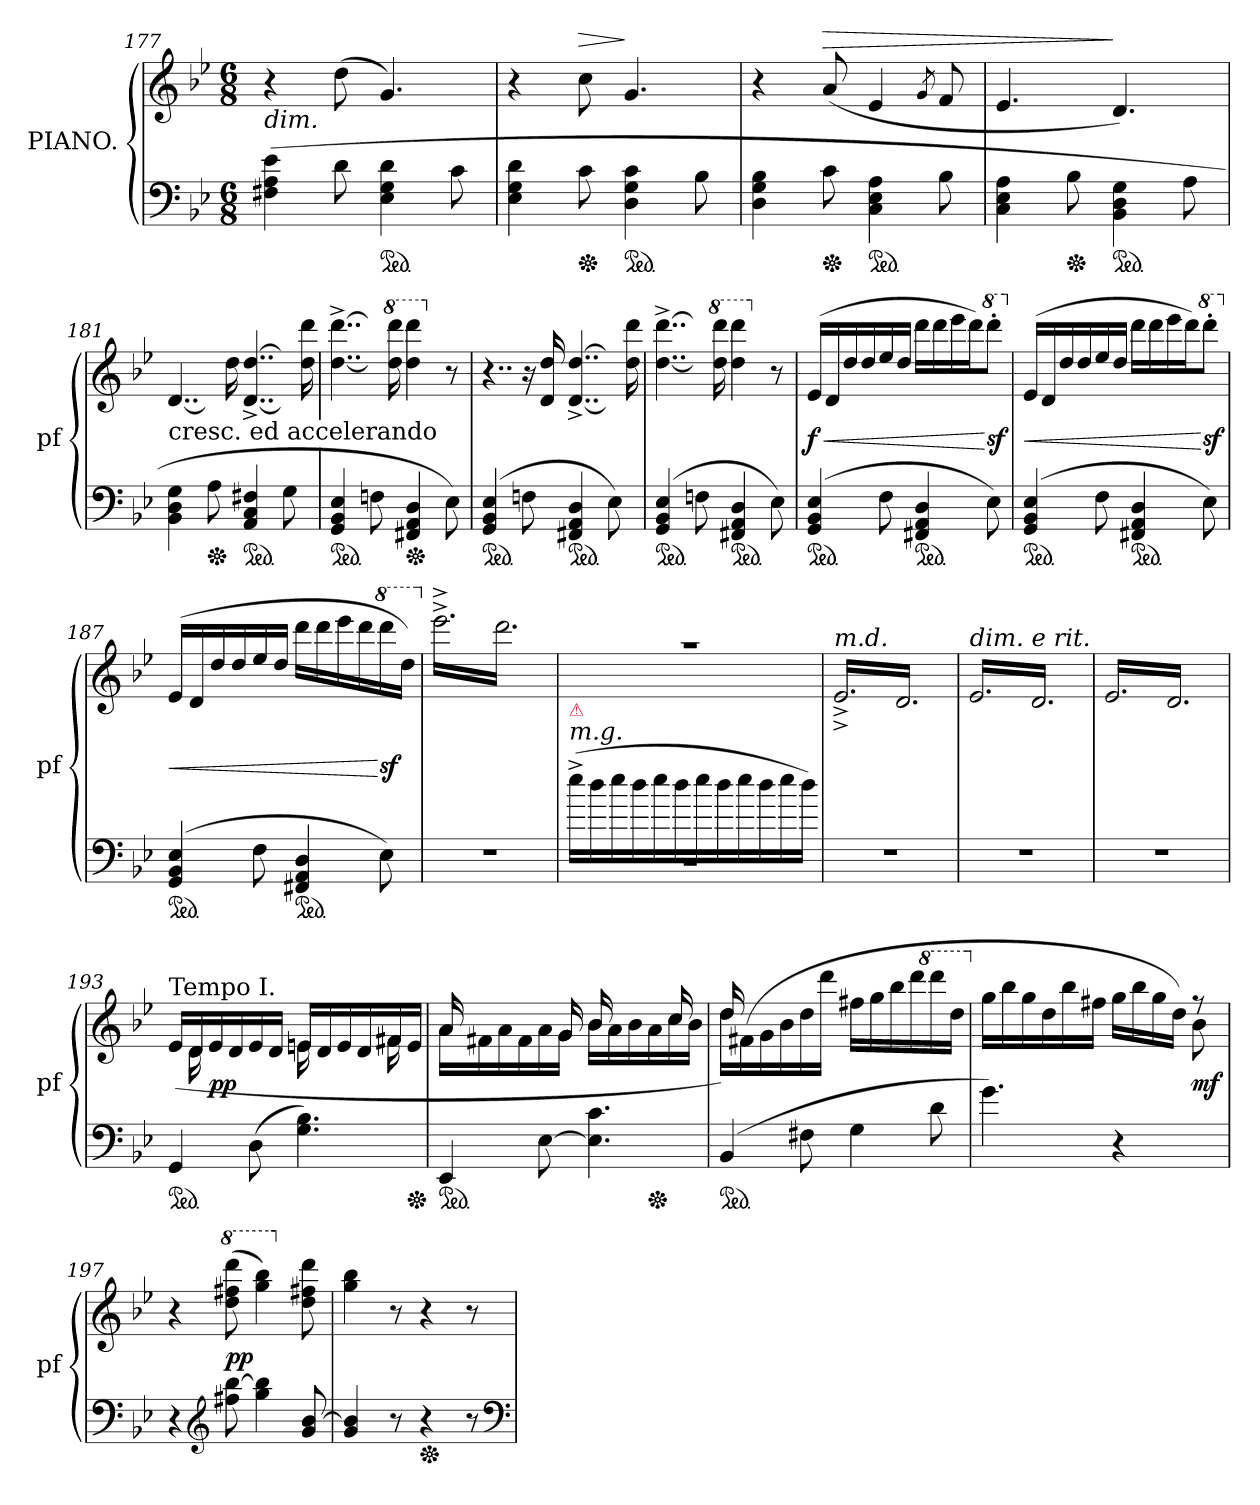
**kern	**kern	**dynam
*part1	*part1	*part1
*staff2	*staff1	*staff1/2
*I"PIANO.	*	*
*I'pf	*	*
*clefF4	*clefG2	*
*k[b-e-]	*k[b-e-]	*
*M6/8	*M6/8	*
=177	=177	=177
!	!LO:TX:c:i:t=dim.	!
(>4F#X\ 4A\ 4e-\	4r	.
8d\	(>8dd\	.
*ped	*	*
4E-\ 4G\ 4d\	4.g/)	.
8c\	.	.
=178	=178	=178
4E-\ 4G\ 4d\	4r	.
!	!	!LO:HP:a
*Xped	*	*
8c\	8cc\	>
*ped	*	*
4D\ 4G\ 4c\	4.g/	]
8B-\	.	.
=179	=179	=179
4D\ 4G\ 4B-\	4r	.
!	!	!LO:HP:a
*Xped	*	*
8c\	(<8a/	>
*ped	*	*
4C\ 4E-\ 4A\	4e-/	.
.	8qg/	.
8B-\	8f/	.
=180	=180	=180
4C\ 4E-\ 4A\	4.e-/	.
*Xped	*	*
8B-\	.	.
*ped	*	*
4BB-\ 4D\ 4G\	[y4.d/)	]
8A\	.	.
=181	=181	=181
!	!LO:TX:c:t=cresc. ed accelerando	!
!	!LO:N:vis=4..	!
4BB-\ 4D\ 4G\	4d/_	.
*Xped	*	*
8A\	16d/yy]	.
.	16dd\	.
!	!LO:N:vis=4..	!
*ped	*	*
4AA/ 4C/ 4F#X/	[4d^>/ [4dd^>/	.
8G\	16dyy]/ 16ddyy]/	.
.	16dd\ 16ddd\	.
=182	=182	=182
!	!LO:N:vis=4..	!
*ped	*	*
4GG/ 4BB-/ 4E-/	[4dd^\ [4ddd^\	.
8Fn\	16ddyy]\ 16dddyy]\	.
*	*8va	*
.	16ddd\ 16dddd\	.
*Xped	*	*
4FF#X/ 4AA/ 4D/	4ddd\ 4dddd\	.
*	*X8va	*
8E-\)	8r	.
=183	=183	=183
!	!LO:N:vis=4..	!
*ped	*	*
(>4GG/ 4BB-/ 4E-/	4r	.
8Fn\	16r	.
.	16d/ 16dd/	.
!	!LO:N:vis=4..	!
*ped	*	*
4FF#X/ 4AA/ 4D/	[4d^>/ [4dd^>/	.
8E-\)	16dyy]/ 16ddyy]/	.
.	16dd\ 16ddd\	.
=184	=184	=184
!	!LO:N:vis=4..	!
*ped	*	*
(>4GG/ 4BB-/ 4E-/	[4dd^\ [4ddd^\	.
8Fn\	16ddyy]\ 16dddyy]\	.
*	*8va	*
.	16ddd\ 16dddd\	.
*ped	*	*
4FF#X/ 4AA/ 4D/	4ddd\ 4dddd\	.
*	*X8va	*
8E-\)	8r	.
=185	=185	=185
*ped	*	*
(>4GG/ 4BB-/ 4E-/	(>16e-/LL	< f
.	16d/	.
.	16dd/	.
.	16dd/	.
8F\	16ee-/	.
.	16dd/JJ	.
*ped	*	*
4FF#X/ 4AA/ 4D/	16ddd\LL	.
.	16ddd\	.
.	16eee-\	.
.	16ddd\J)	.
*	*8va	*
8E-\)	8dddd'\J	[ sf
=186	=186	=186
*	*X8va	*
*ped	*	*
(>4GG/ 4BB-/ 4E-/	(>16e-/LL	<
.	16d/	.
.	16dd/	.
.	16dd/	.
8F\	16ee-/	.
.	16dd/JJ	.
*ped	*	*
4FF#X/ 4AA/ 4D/	16ddd\LL	.
.	16ddd\	.
.	16eee-\	.
.	16ddd\J)	.
*	*8va	*
8E-\)	8dddd'\J	[ sf
=187	=187	=187
*	*X8va	*
*ped	*	*
(>4GG/ 4BB-/ 4E-/	(>16e-/LL	<
.	16d/	.
.	16dd/	.
.	16dd/	.
8F\	16ee-/	.
.	16dd/JJ	.
*ped	*	*
4FF#X/ 4AA/ 4D/	16ddd\LL	.
.	16ddd\	.
.	16eee-\	.
.	16ddd\	.
*	*8va	*
8E-\)	16dddd\	[ sf
.	16ddd\JJ)	.
=188	=188	=188
*	*X8va	*
*	*tremolo	*
2.r	(>16eee-^\LL	.
.	16ddd\)	.
.	16eee-^\	.
.	16ddd\)	.
.	16eee-^\	.
.	16ddd\)	.
.	16eee-^\	.
.	16ddd\)	.
.	16eee-^\	.
.	16ddd\)	.
.	16eee-^\	.
.	16ddd\)JJ	.
=189	=189	=189
*^	*	*
!LO:TX:a:i:t=m.g.	!	!	!
!LO:TX:a:color=crimson:t=⚠	!	!	!
(>16ee-^>\LL	2.r	2.raa	.
16dd\	.	.	.
16ee-\	.	.	.
16dd\	.	.	.
16ee-\	.	.	.
16dd\	.	.	.
16ee-\	.	.	.
16dd\	.	.	.
16ee-\	.	.	.
16dd\	.	.	.
16ee-\	.	.	.
16dd\JJ)	.	.	.
*v	*v	*	*
=190	=190	=190
!	!LO:TX:a:i:t=m.d.	!
2.r	(<16e-^/LL	.
.	16d/	.
.	16e-^/	.
.	16d/	.
.	16e-^/	.
.	16d/	.
.	16e-^/	.
.	16d/	.
.	16e-^/	.
.	16d/	.
.	16e-^/	.
.	16d/JJ	.
=191	=191	=191
!	!LO:TX:a:i:t=dim. e rit.	!
2.r	16e-/LL	.
.	16d/	.
.	16e-/	.
.	16d/	.
.	16e-/	.
.	16d/	.
.	16e-/	.
.	16d/	.
.	16e-/	.
.	16d/	.
.	16e-/	.
.	16d/JJ	.
=192	=192	=192
2.r	16e-/LL	.
.	16d/)	.
.	16e-/	.
.	16d/)	.
.	16e-/	.
.	16d/)	.
.	16e-/	.
.	16d/)	.
.	16e-/	.
.	16d/)	.
.	16e-/	.
.	16d/)JJ	.
*	*Xtremolo	*
=193	=193	=193
*	*^	*
!	!LO:TX:a:t=Tempo I.	!	!
*ped	*	*	*
4GG/	(>16e-/LL	16ryy	.
.	16d/	16d\	.
.	16e-/	4ryy	pp
.	16d/	.	.
(>8D\	16e-/	.	.
.	16d/JJ	.	.
4.G\ 4.B-\)	16en/LL	16en\	.
.	16d/	16ryy	.
.	16e/	8ryy	.
.	16d/	.	.
.	16f#X/	16f#X\	.
*Xped	*	*	*
.	16e/JJ	16ryy	.
=194	=194	=194	=194
*ped	*	*	*
4EE-/	16a/	16a\LL	.
.	4ryy	16f#X\	.
.	.	16a\	.
.	.	16f#\	.
[8E-\	.	16a\	.
.	16g/	16g\JJ	.
4.E-]\ 4.c\	16b-/	16b-\LL	.
.	8.ryy	16a\	.
.	.	16b-\	.
*Xped	*	*	*
.	.	16a\	.
.	16cc/	16cc\	.
.	16ryy	16b-\JJ	.
=195	=195	=195	=195
*ped	*	*	*
(>4BB-/	16dd/	16dd\LL)	.
.	16ryy	(>16f#X\	.
.	2ryy	16g\	.
.	.	16b-\	.
8F#X\	.	16dd\	.
.	.	16ddd\JJ	.
4G\	.	16ff#X\LL	.
.	.	16gg\	.
.	.	16bb-\	.
.	.	16ddd\	.
*	*8va	*	*
8d\	8ryy	16dddd\	.
.	.	16ddd\JJ	.
=196	=196	=196	=196
*	*X8va	*	*
4.g\)	2ryy	16gg\LL	.
.	.	16bb-\	.
.	.	16gg\	.
.	.	16dd\	.
.	.	16bb-\	.
.	.	16ff#X\JJ	.
!LO:N:vis=4	!	!	!
4.r	.	16gg\LL	.
.	.	16bb-\	.
.	8ryy	16gg\	.
.	.	16dd\JJ)	.
.	8r	8b-\	mf
*	*v	*v	*
=197	=197	=197
4r	4r	.
*clefG2	*	*
*	*8va	*
8ff#X\ [8bb-\	(>8ddd\ 8fff#X\ 8dddd\	pp
4gg\ 4bb-]\	4ggg\ 4bbb-\)	.
*	*X8va	*
8g/ [8b-/	8dd\ 8ff#X\ 8ddd\	.
=198	=198	=198
4g/ 4b-]/	4gg\ 4bb-\	.
8r	8r	.
*Xped	*	*
4r	4r	.
8r	8r	.
*clefF4	*	*
=	=	=
*-	*-	*-
